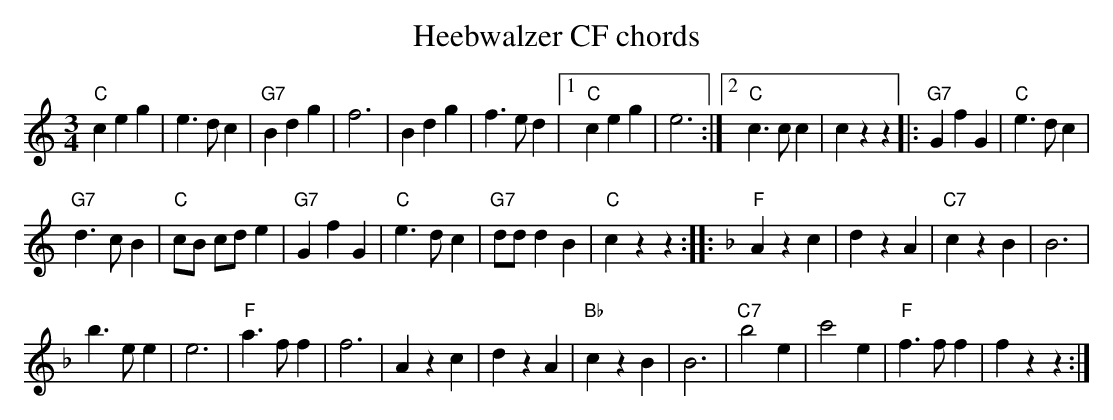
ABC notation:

X:1
T: Heebwalzer CF chords
M:3/4
L:1/4
K:C %%MIDI gchordon
"C"ceg | e>dc | "G7"Bdg | f3 | Bdg | f>ed |1 "C"ceg | e3 :|2 "C"c>cc | czz |: "G7"GfG | "C"e>dc |
"G7"d>cB | "C"c/B/ c/d/e | "G7"GfG | "C"e>dc | "G7"d/d/dB | "C"czz::  [K:F]"F"Azc | dzA | "C7"czB | B3 |
b>ee | e3 | "F"a>ff | f3 | Azc | dzA | "Bb"czB | B3 | "C7"b2e | c'2e | "F"f>ff | fzz :|
